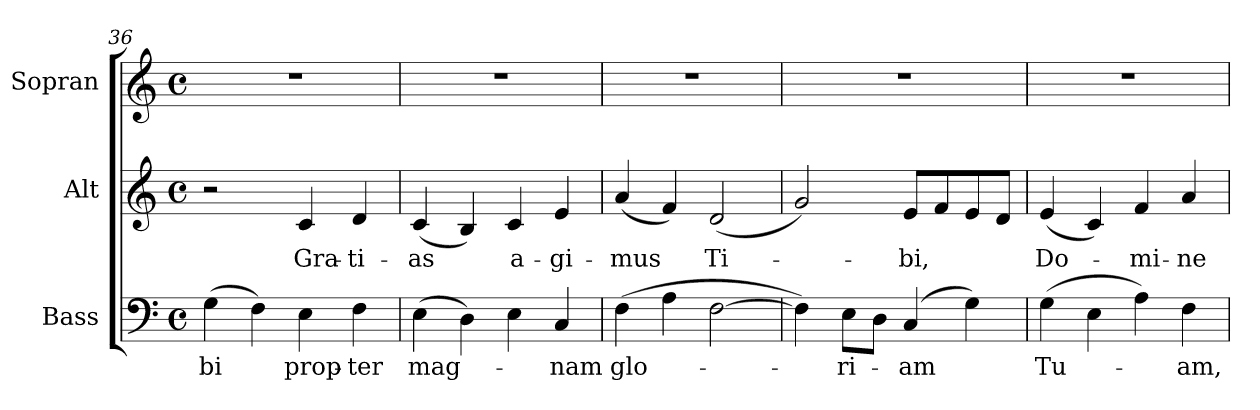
**kern	**text	**kern	**text	**kern
*part3	*part3	*part2	*part2	*part1
*staff3	*staff3	*staff2	*staff2	*staff1
*I"Bass	*	*I"Alt	*	*I"Sopran
*I'B.	*	*I'A.	*	*I'S.
*clefF4	*	*clefG2	*	*clefG2
*k[]	*	*k[]	*	*k[]
*C:	*	*C:	*	*C:
*M4/4	*	*M4/4	*	*M4/4
*met(c)	*	*met(c)	*	*met(c)
=36	=36	=36	=36	=36
!	!LO:LY:b	!	!	!
(>4G\	-bi	2r	.	1r
4F\)	.	.	.	.
!	!LO:LY:b	!	!LO:LY:b	!
4E\	prop-	4c/	Gra-	.
!	!LO:LY:b	!	!LO:LY:b	!
4F\	-ter	4d/	-ti-	.
=37	=37	=37	=37	=37
!	!LO:LY:b	!	!LO:LY:b	!
(>4E\	mag-	(<4c/	-as	1r
4D\)	.	4B/)	.	.
!	!	!	!LO:LY:b	!
4E\	.	4c/	a-	.
!	!LO:LY:b	!	!LO:LY:b	!
4C/	-nam	4e/	-gi-	.
=38	=38	=38	=38	=38
!	!LO:LY:b	!	!LO:LY:b	!
(>4F\	glo-	(<4a/	-mus	1r
4A\	.	4f/)	.	.
!	!	!	!LO:LY:b	!
[2F\	.	(<2d/	Ti-	.
!!LO:PB:g=z
=39	=39	=39	=39	=39
4F\])	.	2g/)	.	1r
!	!LO:LY:b	!	!	!
8E\L	-ri-	.	.	.
8D\J	.	.	.	.
!	!LO:LY:b	!	!LO:LY:b	!
(4C/	-am	8e/L	-bi,	.
.	.	8f/	.	.
4G\)	.	8e/	.	.
.	.	8d/J	.	.
=40	=40	=40	=40	=40
!	!LO:LY:b	!	!LO:LY:b	!
(>4G\	Tu-	(<4e/	Do-	1r
4E\	.	4c/)	.	.
!	!	!	!LO:LY:b	!
4A\)	.	4f/	-mi-	.
!	!LO:LY:b	!	!LO:LY:b	!
4F\	-am,	4a/	-ne	.
=	=	=	=	=
*-	*-	*-	*-	*-
